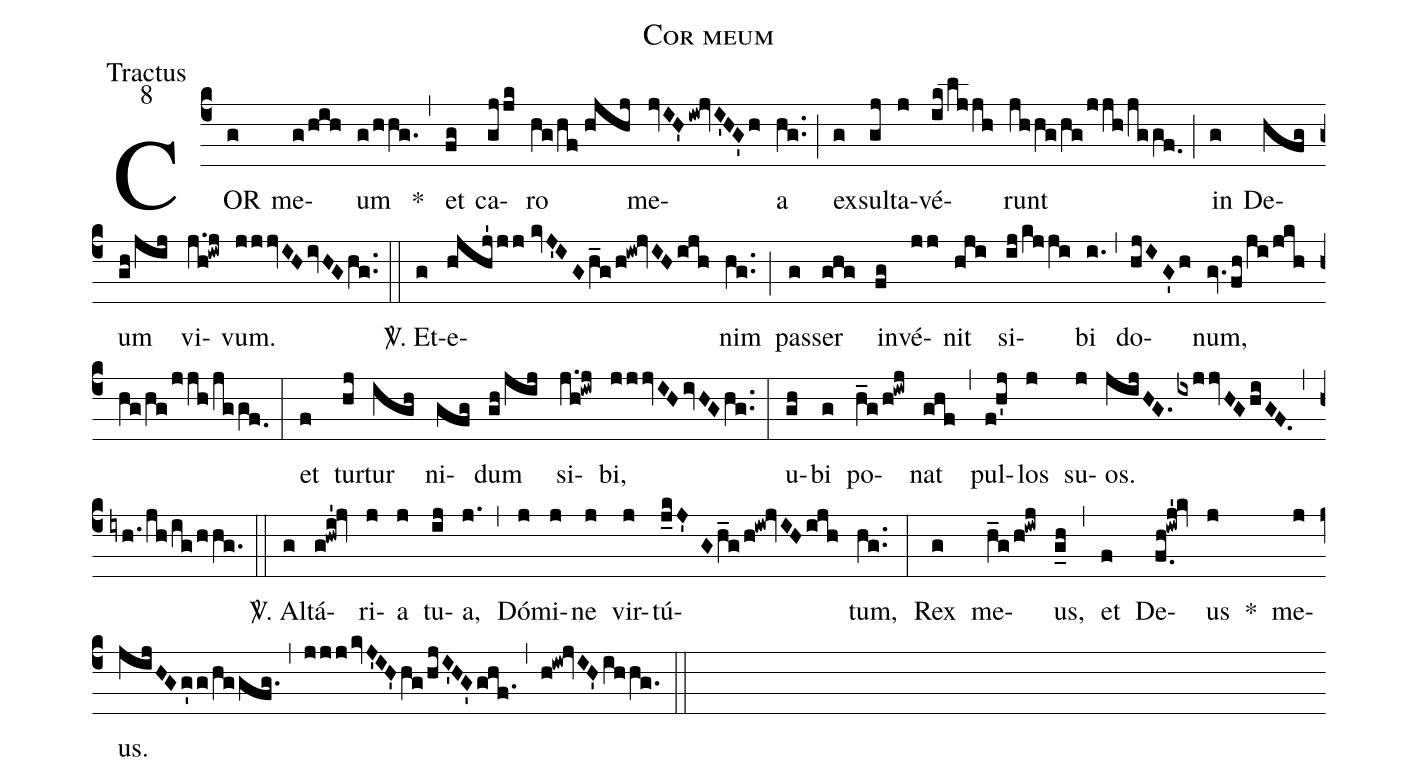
name: Cor meum;
office-part: Tractus;
mode: 8;
%%
(c4) COR(g) me(g/hih)um(g/hhg.) *(,) et(fg) ca(gjjk)ro(hg/hf//hjhj) me(jvIH'iw!jvI'HG'h)a(hg..) (;) ex(g)sul(gj)ta(j)vé(ik/ljjh)runt(jhhg/hg/jjh/jggf.0) (;) in(g) De(hfg)um(gh/jij) vi(j.h!iwj)vum.(jjjvIH/ivHGhg..) (::)
<sp>V/</sp>. Et(g)e(hjhj'jj//kvJ'IG/h_g/h!iw!jvIH/ijh)nim(hg..) (;) pas(g)ser(ghg) in(fg)vé(jj)nit(hji) si(ij/kjji)bi(i.) (,) do(hjIG'h)num,(gv.fh/ji/jkhhg/hg/jjh/jggf.0) (:)
et(f) tur(hj)tur(igh) ni(gfg)dum(gh/jij) si(j.h!iwj)bi,(jjjvIHivHGhg..) (:)
u(gh)bi(g) po(h_g/h!iwj)nat(ghf) (,) pul(f!h'j)los(j) su(j)os.(jijHG.ixjjvHG/hiGF.) (,) (iyh./jh/ig/hhg.) (::)
<sp>V/</sp>. Al(g)tá(g!hwi'!jv)ri(j)a(j) tu(ij)a,(j.) (,) Dó(j)mi(j)ne(j) vir(j)tú(j_kJ'G/h_g/h!iw!jvIH/ijh)tum,(hg..) (:)
Rex(g) me(h_g/h!iwj)us,(g_h) (,) et(f) De(f.0h!iwj'!kv)us(j) *() me(j)us.(jijHGg'g/hggfg.) (,) (jjj/kvJ'IH'hg/hjI'HG'ghf.1) (,) (h!iw!jvIH'ihhg.) (::)
